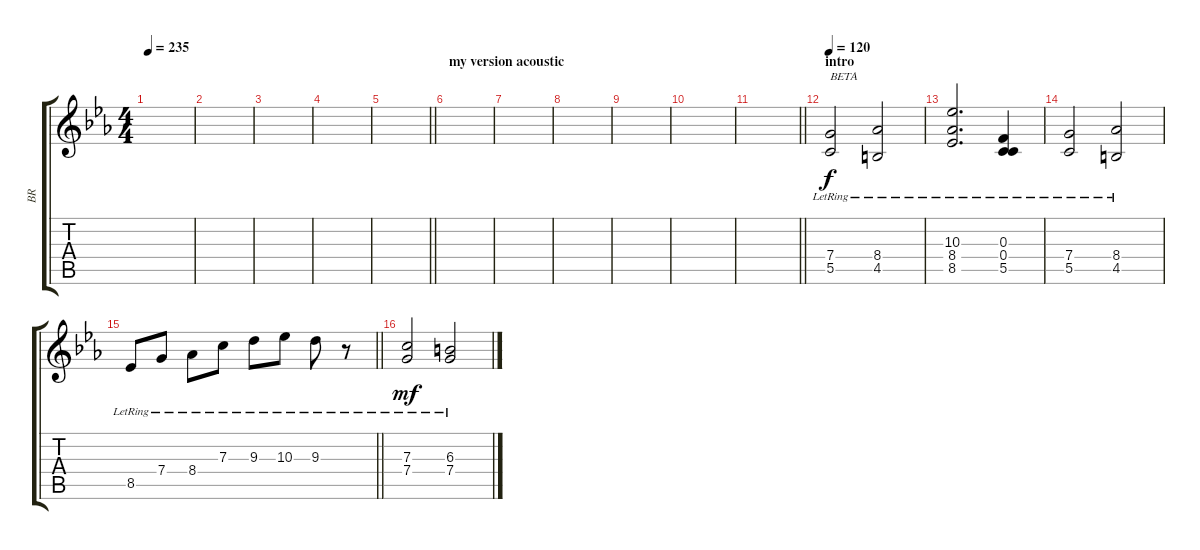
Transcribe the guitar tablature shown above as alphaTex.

\track ("BR" "BR") {instrument acousticguitarsteel}
\staff {score tabs}
\tuning (D4 A3 F3 C3 G2 C2) {hide}
\ts (4 4)
\section ("" "")
\tempo 235
\clef g2
\ks cminor
|
|
|
|
\barLineRight lightlight
|
\section ("" "my version acoustic")
|
|
|
|
|
\barLineRight lightlight
|
\section ("" "intro")
\tempo 120
(7.4{lr} 5.5{lr}).2{txt "BETA" volume 16} (8.4{lr} 4.5{lr}).2 |
(10.3{lr} 8.4{lr} 8.5{lr}).2{d} (0.3{lr} 0.4{lr} 5.5{lr}).4 |
(7.4{lr} 5.5{lr}).2 (8.4{lr} 4.5{lr}).2 |
\barLineRight lightlight
8.5{lr}.8 7.4{lr}.8 8.4{lr}.8 7.3{lr}.8 9.3{lr}.8 10.3{lr}.8 9.3{lr}.8 r.8 |
\section ("" "")
(7.3{lr} 7.4{lr}).2{dy mf} (6.3{lr} 7.4{lr}).2
